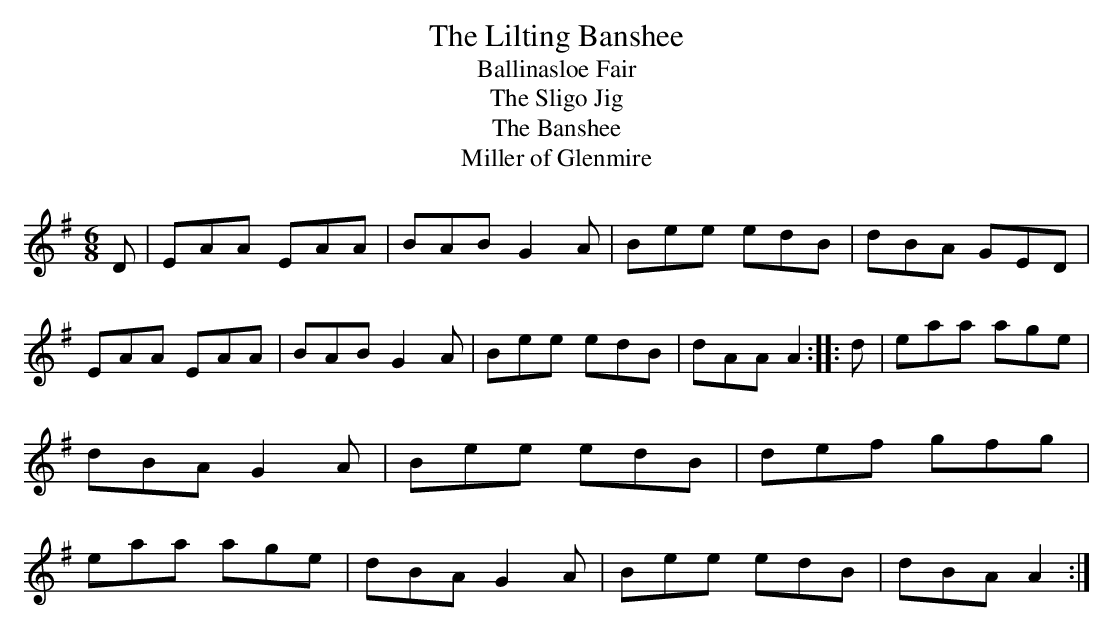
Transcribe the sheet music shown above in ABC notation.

X:1
T:Lilting Banshee, The
T:Ballinasloe Fair
T:The Sligo Jig
T:Banshee, The
T:Miller of Glenmire
E:9
M:6/8
K:ADor
\medskip
D|EAA EAA|BAB G2 A|Bee edB|dBA GED|EAA EAA|BAB G2 A|Bee edB|dAA A2::\
d|eaa age|dBA G2 A|Bee edB|def gfg|eaa age|dBA G2 A|Bee edB|dBA A2:|**
\bigskip
